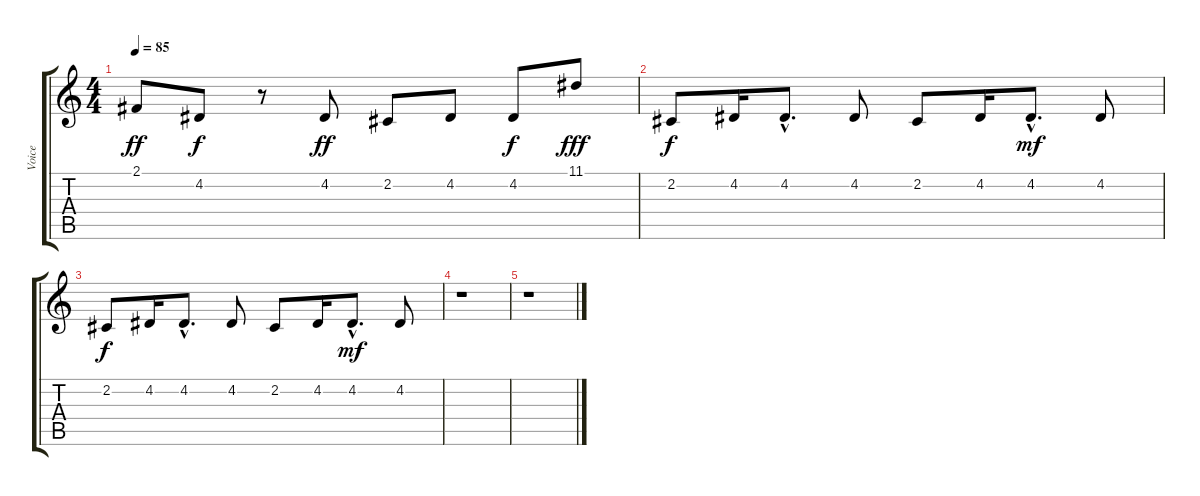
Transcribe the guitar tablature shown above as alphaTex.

\track ("Voice" "Voice") {instrument flute}
\staff {score tabs}
\tuning (E4 B3 G3 D3 A2 E2) {hide}
\ts (4 4)
\tempo 85
\clef g2
\ks c
2.1.8{dy ff} 4.2.8{dy f} r.8 4.2.8{dy ff} 2.2.8 4.2.8 4.2.8{dy f} 11.1.8{dy fff} |
2.2.8{dy f} 4.2.16 4.2{hac}.8{d} 4.2.8 2.2.8 4.2.16 4.2{hac}.8{d dy mf} 4.2.8 |
2.2.8{dy f} 4.2.16 4.2{hac}.8{d} 4.2.8 2.2.8 4.2.16 4.2{hac}.8{d dy mf} 4.2.8 |
r.1 |
r.1
